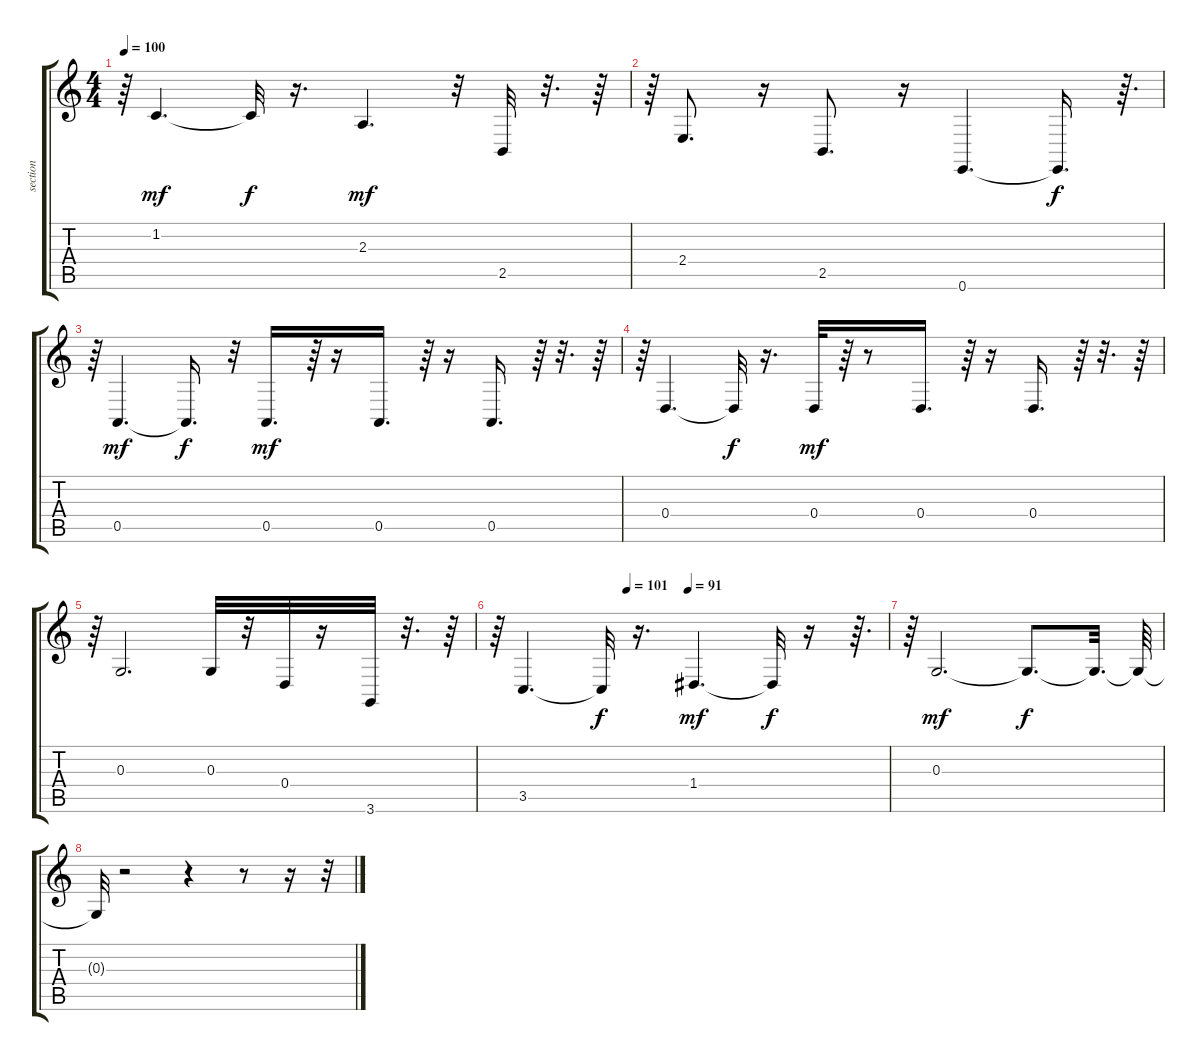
\track ("   section" "   section") {instrument glockenspiel}
\staff {score tabs}
\tuning (E4 B3 G3 D3 A2 E2) {hide}
\ts (4 4)
\tempo 100
\clef g2
\ks c
r.64{dy mf} 1.2.4{d} 1.2{t}.32{dy f} r.16{d} 2.3.4{d dy mf} r.32 2.5.32 r.32{d} r.64 |
r.64 2.4.8{d} r.16 2.5.8{d} r.16 0.6.4{d} 0.6{t}.16{d dy f} r.64{d} |
r.64 0.5.4{d dy mf} 0.5{t}.16{d dy f} r.32 0.5.16{d dy mf} r.64 r.16 0.5.16{d} r.64 r.16 0.5.16{d} r.64 r.32{d} r.64 |
r.64 0.4.4{d} 0.4{t}.32{dy f} r.16{d} 0.4.32{dy mf} r.64 r.8 0.4.16{d} r.64 r.16 0.4.16{d} r.64 r.32{d} r.64 |
r.64 0.3.2{d} 0.3.32 r.32 0.4.32 r.16 3.6.32 r.32{d} r.64 |
\tempo (101 0.3333333333333333)
\tempo (91 0.4895833333333333)
r.64 3.5.4{d} 3.5{t}.32{dy f} r.16{d} 1.4.4{d dy mf} 1.4{t}.32{dy f} r.16 r.64{d} |
r.64 0.3.2{d dy mf} 0.3{t}.8{d dy f} 0.3{t}.32{d} 0.3{t}.64 |
0.3{t}.32 r.2 r.4 r.8 r.16 r.32
